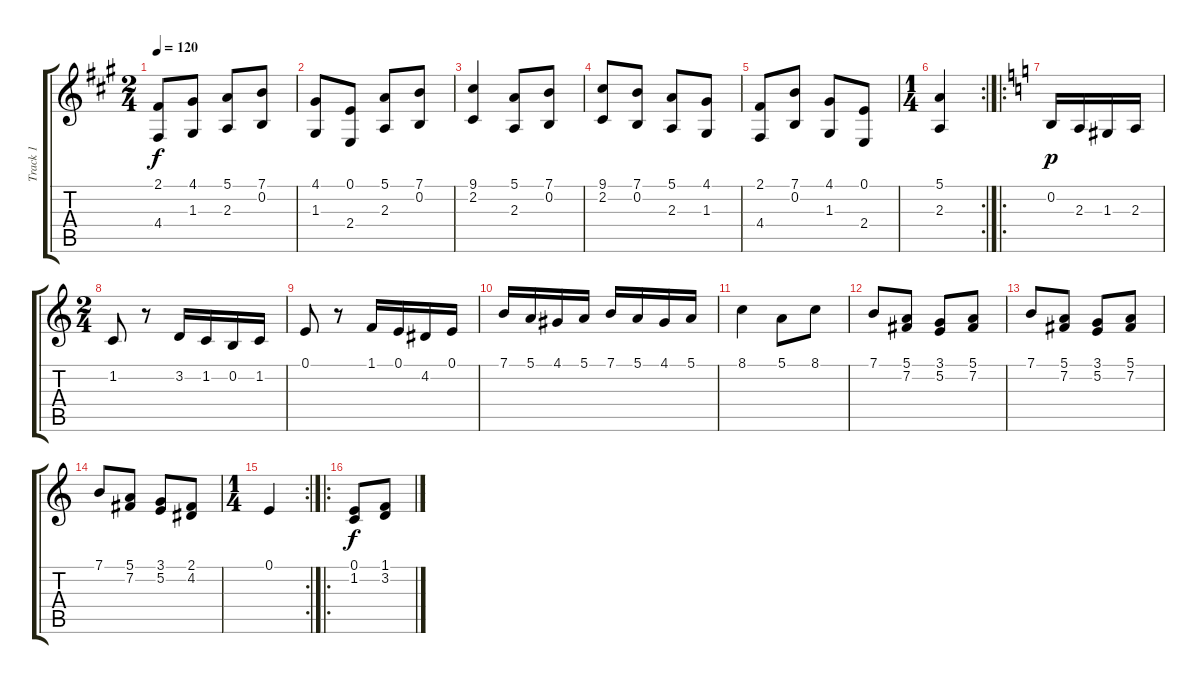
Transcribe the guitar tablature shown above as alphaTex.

\track ("Track 1" "Track 1") {solo instrument acousticgrandpiano}
\staff {score tabs}
\tuning (E4 B3 G3 D3 A2 E2) {hide}
\ts (2 4)
\tempo 120
\clef g2
\ks a
(2.1 4.4).8{dy f} (4.1 1.3).8 (5.1 2.3).8 (7.1 0.2).8 |
(4.1 1.3).8 (0.1 2.4).8 (5.1 2.3).8 (7.1 0.2).8 |
(9.1 2.2).4 (5.1 2.3).8 (7.1 0.2).8 |
(9.1 2.2).8 (7.1 0.2).8 (5.1 2.3).8 (4.1 1.3).8 |
(2.1 4.4).8 (7.1 0.2).8 (4.1 1.3).8 (0.1 2.4).8 |
\rc 2
\ts (1 4)
(5.1 2.3).4 |
\ro
\ks c
0.2.16{dy p} 2.3.16 1.3.16 2.3.16 |
\ts (2 4)
1.2.8 r.8 3.2.16 1.2.16 0.2.16 1.2.16 |
0.1.8 r.8 1.1.16 0.1.16 4.2.16 0.1.16 |
7.1.16 5.1.16 4.1.16 5.1.16 7.1.16 5.1.16 4.1.16 5.1.16 |
8.1.4 5.1.8 8.1.8 |
7.1.8 (5.1 7.2).8 (3.1 5.2).8 (5.1 7.2).8 |
7.1.8 (5.1 7.2).8 (3.1 5.2).8 (5.1 7.2).8 |
7.1.8 (5.1 7.2).8 (3.1 5.2).8 (2.1 4.2).8 |
\rc 2
\ts (1 4)
0.1.4 |
\ro
(0.1 1.2).8{dy f} (1.1 3.2).8
